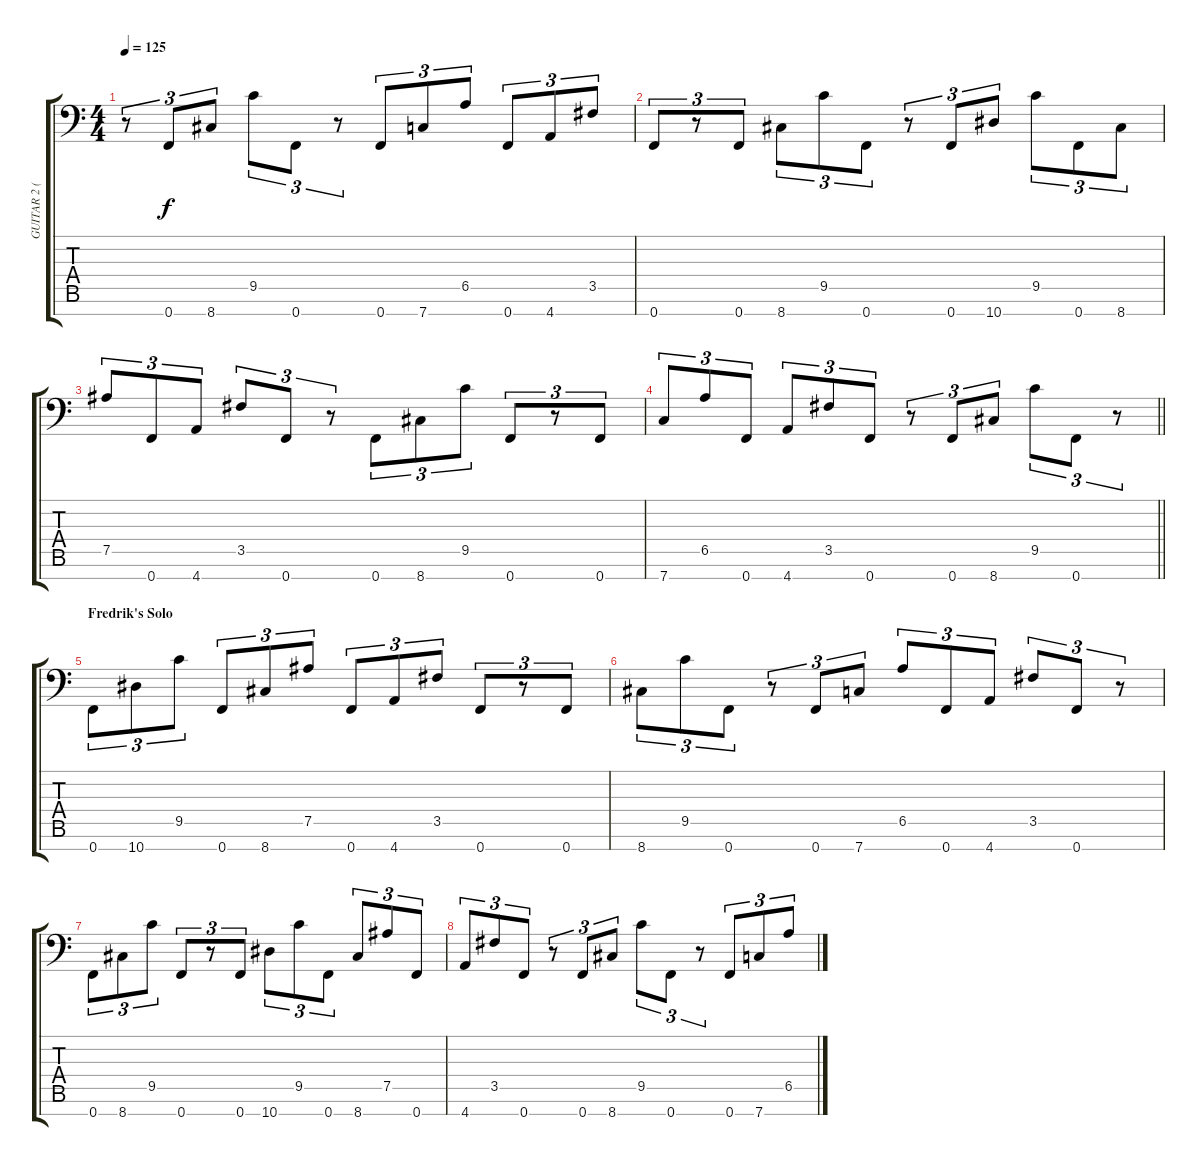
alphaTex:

\track ("GUITAR 2 (Marten Hagstrom)" "GUITAR 2 (") {instrument distortionguitar}
\staff {score tabs}
\tuning (Bb3 F3 Db3 Ab2 Eb2 Bb1 F1) {hide}
\ts (4 4)
\tempo 125
\clef f4
\ks c
r.8{tu (3 2) dy f} 0.7.8{tu (3 2)} 8.7.8{tu (3 2)} 9.5.8{tu (3 2)} 0.7.8{tu (3 2)} r.8{tu (3 2)} 0.7.8{tu (3 2)} 7.7.8{tu (3 2)} 6.5.8{tu (3 2)} 0.7.8{tu (3 2)} 4.7.8{tu (3 2)} 3.5.8{tu (3 2)} |
0.7.8{tu (3 2)} r.8{tu (3 2)} 0.7.8{tu (3 2)} 8.7.8{tu (3 2)} 9.5.8{tu (3 2)} 0.7.8{tu (3 2)} r.8{tu (3 2)} 0.7.8{tu (3 2)} 10.7.8{tu (3 2)} 9.5.8{tu (3 2)} 0.7.8{tu (3 2)} 8.7.8{tu (3 2)} |
7.5.8{tu (3 2)} 0.7.8{tu (3 2)} 4.7.8{tu (3 2)} 3.5.8{tu (3 2)} 0.7.8{tu (3 2)} r.8{tu (3 2)} 0.7.8{tu (3 2)} 8.7.8{tu (3 2)} 9.5.8{tu (3 2)} 0.7.8{tu (3 2)} r.8{tu (3 2)} 0.7.8{tu (3 2)} |
\barLineRight lightlight
7.7.8{tu (3 2)} 6.5.8{tu (3 2)} 0.7.8{tu (3 2)} 4.7.8{tu (3 2)} 3.5.8{tu (3 2)} 0.7.8{tu (3 2)} r.8{tu (3 2)} 0.7.8{tu (3 2)} 8.7.8{tu (3 2)} 9.5.8{tu (3 2)} 0.7.8{tu (3 2)} r.8{tu (3 2)} |
\section ("" "Fredrik's Solo")
0.7.8{tu (3 2)} 10.7.8{tu (3 2)} 9.5.8{tu (3 2)} 0.7.8{tu (3 2)} 8.7.8{tu (3 2)} 7.5.8{tu (3 2)} 0.7.8{tu (3 2)} 4.7.8{tu (3 2)} 3.5.8{tu (3 2)} 0.7.8{tu (3 2)} r.8{tu (3 2)} 0.7.8{tu (3 2)} |
8.7.8{tu (3 2)} 9.5.8{tu (3 2)} 0.7.8{tu (3 2)} r.8{tu (3 2)} 0.7.8{tu (3 2)} 7.7.8{tu (3 2)} 6.5.8{tu (3 2)} 0.7.8{tu (3 2)} 4.7.8{tu (3 2)} 3.5.8{tu (3 2)} 0.7.8{tu (3 2)} r.8{tu (3 2)} |
0.7.8{tu (3 2)} 8.7.8{tu (3 2)} 9.5.8{tu (3 2)} 0.7.8{tu (3 2)} r.8{tu (3 2)} 0.7.8{tu (3 2)} 10.7.8{tu (3 2)} 9.5.8{tu (3 2)} 0.7.8{tu (3 2)} 8.7.8{tu (3 2)} 7.5.8{tu (3 2)} 0.7.8{tu (3 2)} |
4.7.8{tu (3 2)} 3.5.8{tu (3 2)} 0.7.8{tu (3 2)} r.8{tu (3 2)} 0.7.8{tu (3 2)} 8.7.8{tu (3 2)} 9.5.8{tu (3 2)} 0.7.8{tu (3 2)} r.8{tu (3 2)} 0.7.8{tu (3 2)} 7.7.8{tu (3 2)} 6.5.8{tu (3 2)}
